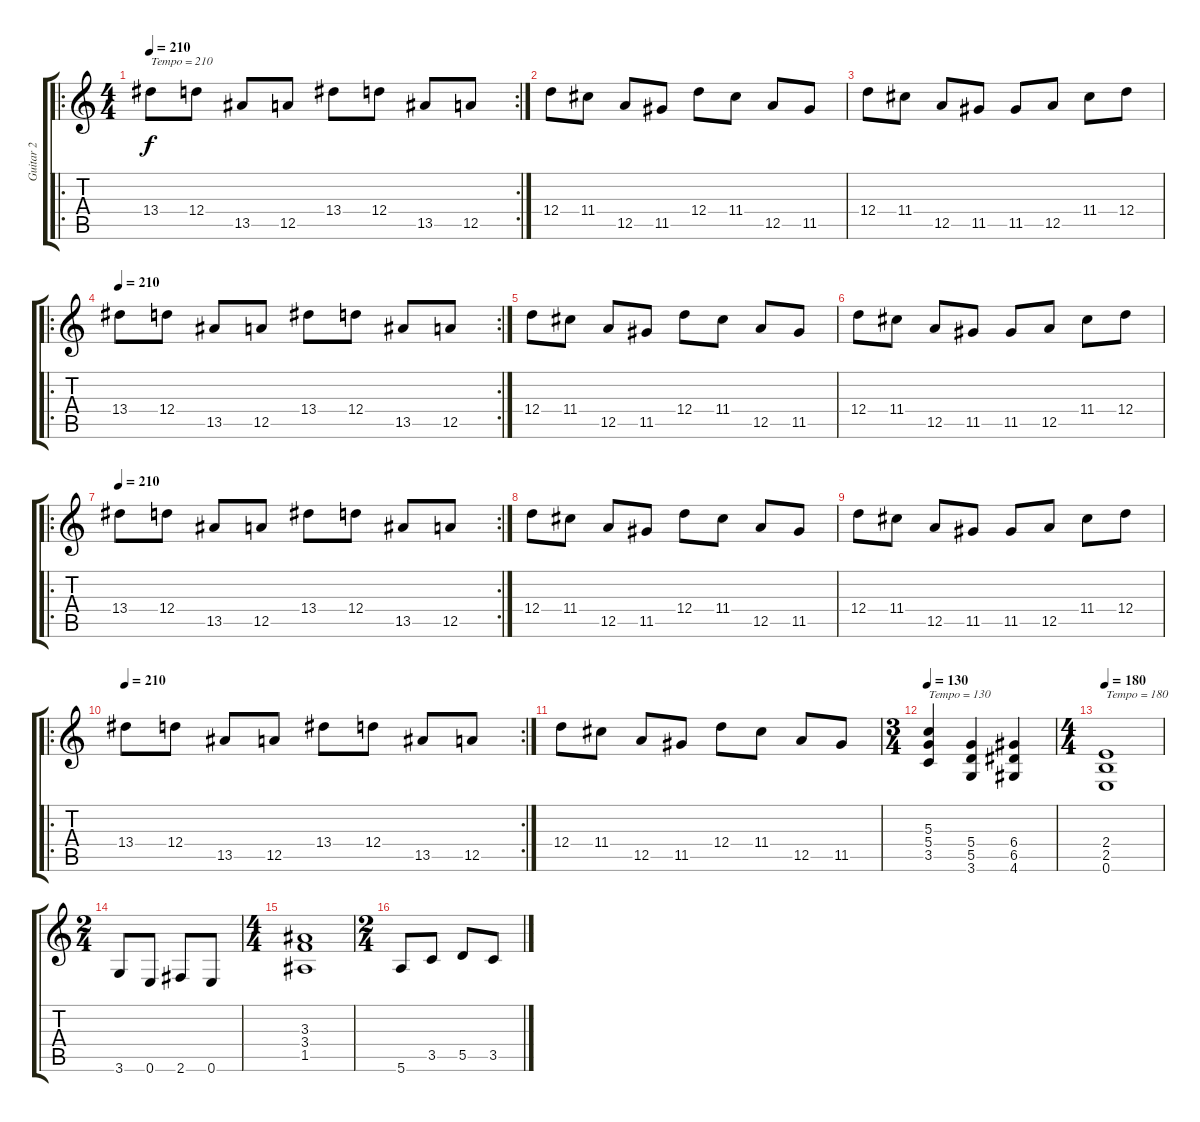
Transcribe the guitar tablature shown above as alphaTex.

\track ("Guitar 2" "Guitar 2") {instrument overdrivenguitar}
\staff {score tabs}
\tuning (E4 B3 G3 D3 A2 E2) {hide}
\ro
\rc 2
\ts (4 4)
\tempo 210
\clef g2
\ks c
13.4.8{txt "Tempo = 210" dy f} 12.4.8 13.5.8 12.5.8 13.4.8 12.4.8 13.5.8 12.5.8 |
12.4.8 11.4.8 12.5.8 11.5.8 12.4.8 11.4.8 12.5.8 11.5.8 |
12.4.8 11.4.8 12.5.8 11.5.8 11.5.8 12.5.8 11.4.8 12.4.8 |
\ro
\rc 2
\tempo 210
13.4.8 12.4.8 13.5.8 12.5.8 13.4.8 12.4.8 13.5.8 12.5.8 |
12.4.8 11.4.8 12.5.8 11.5.8 12.4.8 11.4.8 12.5.8 11.5.8 |
12.4.8 11.4.8 12.5.8 11.5.8 11.5.8 12.5.8 11.4.8 12.4.8 |
\ro
\rc 2
\tempo 210
13.4.8 12.4.8 13.5.8 12.5.8 13.4.8 12.4.8 13.5.8 12.5.8 |
12.4.8 11.4.8 12.5.8 11.5.8 12.4.8 11.4.8 12.5.8 11.5.8 |
12.4.8 11.4.8 12.5.8 11.5.8 11.5.8 12.5.8 11.4.8 12.4.8 |
\ro
\rc 2
\tempo 210
13.4.8 12.4.8 13.5.8 12.5.8 13.4.8 12.4.8 13.5.8 12.5.8 |
12.4.8 11.4.8 12.5.8 11.5.8 12.4.8 11.4.8 12.5.8 11.5.8 |
\ts (3 4)
\tempo 130
(5.3 5.4 3.5).4{txt "Tempo = 130"} (5.4 5.5 3.6).4 (6.4 6.5 4.6).4 |
\ts (4 4)
\tempo 180
(2.4 2.5 0.6).1{txt "Tempo = 180"} |
\ts (2 4)
3.6.8 0.6.8 2.6.8 0.6.8 |
\ts (4 4)
(3.3 3.4 1.5).1 |
\ts (2 4)
5.6.8 3.5.8 5.5.8 3.5.8
